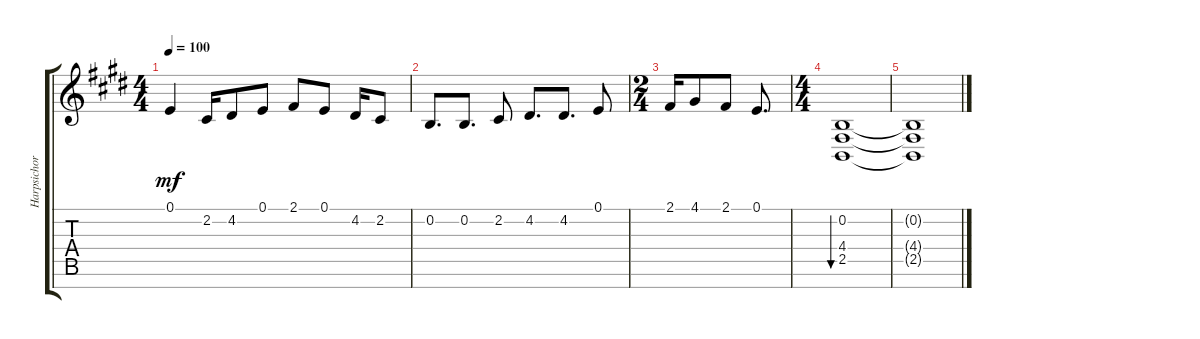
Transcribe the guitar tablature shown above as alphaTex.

\track ("Harpsichord (Staff 2)" "Harpsichor") {instrument harpsichord}
\staff {score tabs}
\tuning (E4 B3 G3 D3 A2 E2 B1) {hide}
\ts (4 4)
\tempo 100
\clef g2
\ks e
0.1{t}.4{dy mf} 2.2.16 4.2.8 0.1.8 2.1.8 0.1.8 4.2.16 2.2.8 |
0.2.8{d} 0.2.8{d} 2.2.8 4.2.8{d} 4.2.8{d} 0.1.8 |
\ts (2 4)
2.1.16 4.1.8 2.1.8 0.1.8{d} |
\ts (4 4)
(0.2 4.4 2.5).1{bu 120} |
(0.2{t} 4.4{t} 2.5{t}).1
